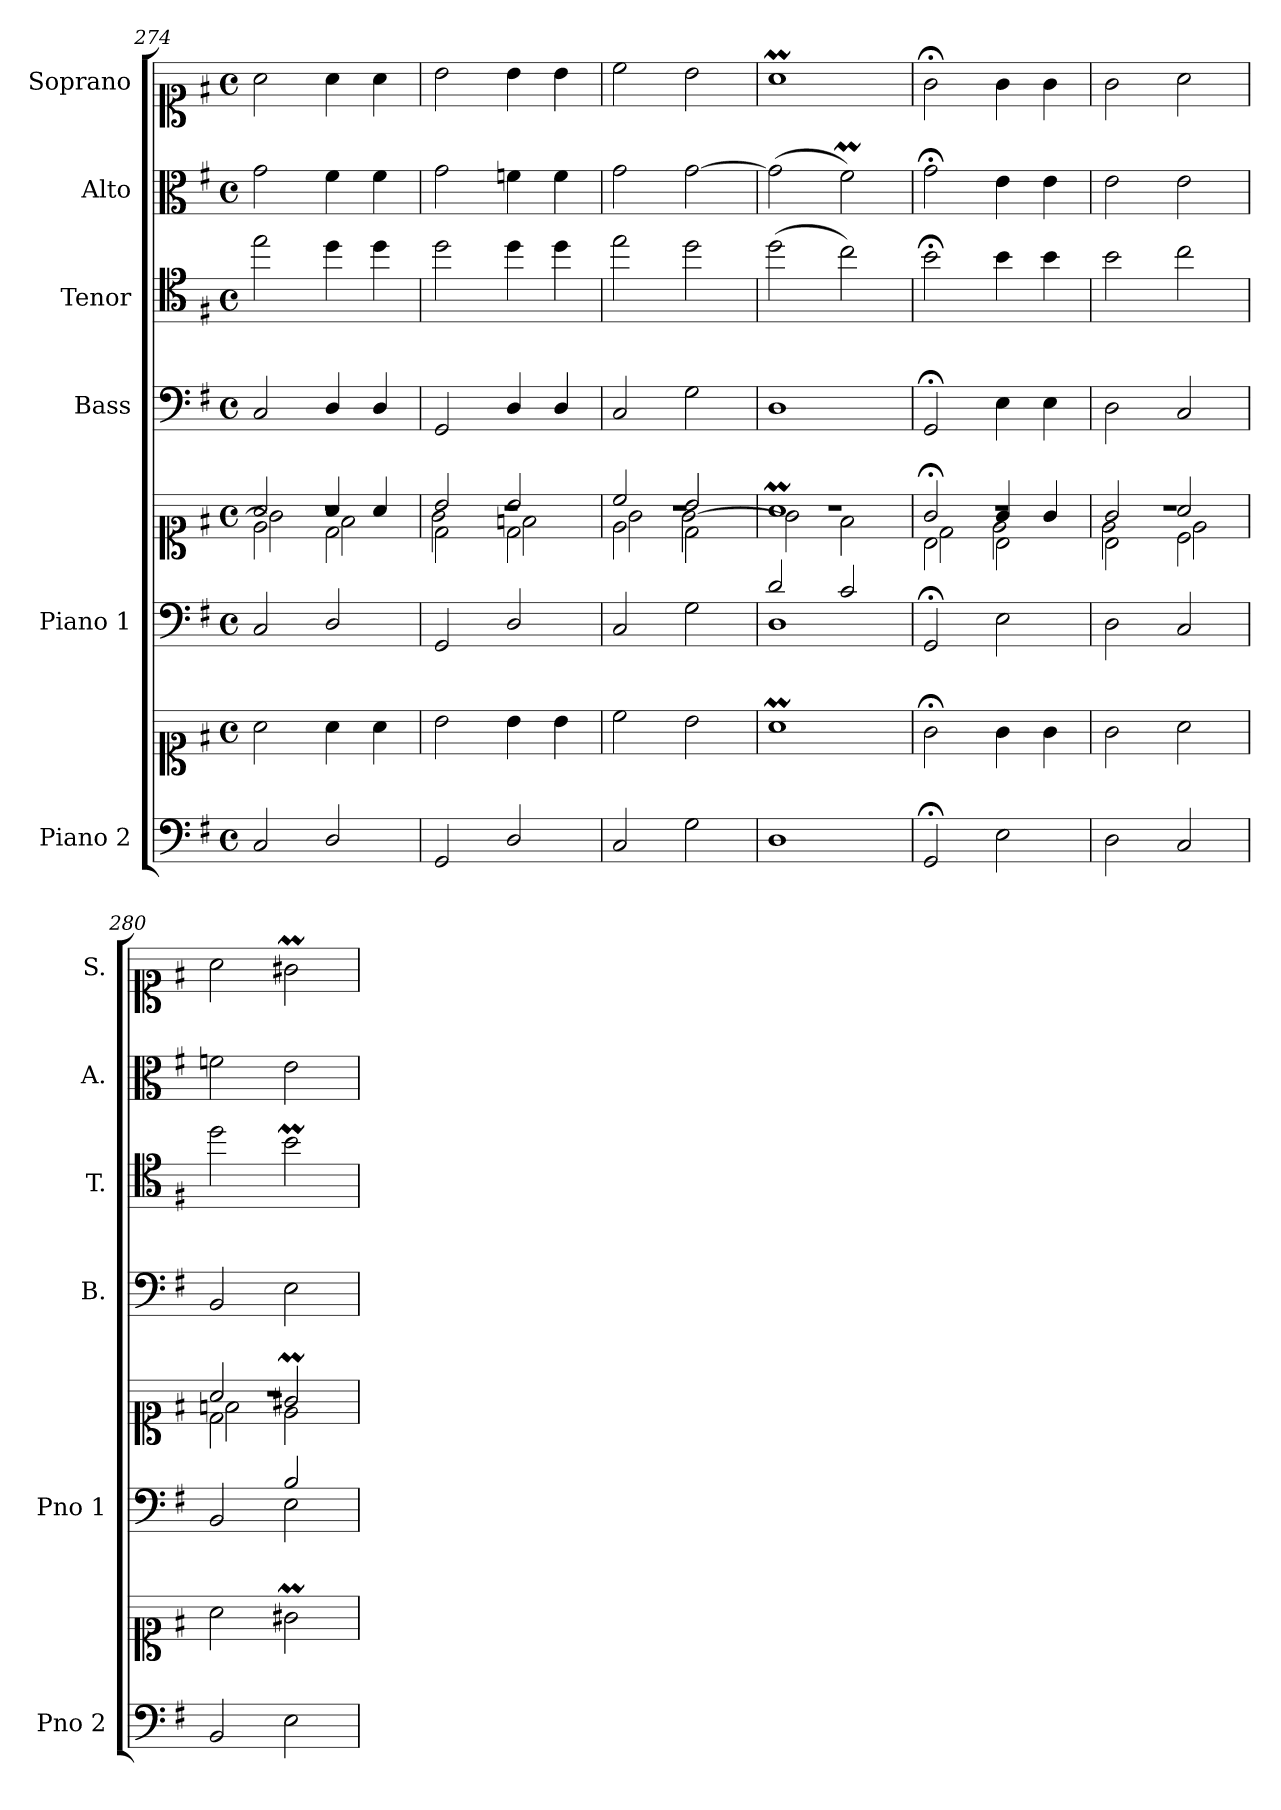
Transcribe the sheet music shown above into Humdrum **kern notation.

**kern	**kern	**kern	**kern	**kern	**kern	**kern	**kern
*part6	*part6	*part5	*part5	*part4	*part3	*part2	*part1
*staff8	*staff7	*staff6	*staff5	*staff4	*staff3	*staff2	*staff1
*I"Piano 2	*	*I"Piano 1	*	*I"Bass	*I"Tenor	*I"Alto	*I"Soprano
*I'Pno 2	*	*I'Pno 1	*	*I'B.	*I'T.	*I'A.	*I'S.
*clefF4	*clefC1	*clefF4	*clefC1	*clefF4	*clefC4	*clefC3	*clefC1
*	*	*	*	*	*ITrd7c12	*	*
*k[f#]	*k[f#]	*k[f#]	*k[f#]	*k[f#]	*k[f#]	*k[f#]	*k[f#]
*G:	*G:	*G:	*G:	*G:	*G:	*G:	*G:
*M4/4	*M4/4	*M4/4	*M4/4	*M4/4	*M4/4	*M4/4	*M4/4
*met(c)	*met(c)	*met(c)	*met(c)	*met(c)	*met(c)	*met(c)	*met(c)
=274	=274	=274	=274	=274	=274	=274	=274
*	*	*	*^	*	*	*	*
*	*	*	*	*^	*	*	*	*
*	*	*	*	*	*^	*	*	*	*
2C/	2a\	2C/	2a/	2e\	2g\]	1r	2C/	2e\	2g\	2a\
2D/	4a\	2D/	4a/	2d\	2f#\	.	4D/	4d\	4f#\	4a\
.	4a\	.	4a/	.	.	.	4D/	4d\	4f#\	4a\
=275	=275	=275	=275	=275	=275	=275	=275	=275	=275	=275
2GG/	2b\	2GG/	2b/	2d\	2g\	1r	2GG/	2d\	2g\	2b\
2D/	4b\	2D/	2b/	2d\	2fn\	.	4D/	4d\	4fn\	4b\
.	4b\	.	.	.	.	.	4D/	4d\	4f\	4b\
=276	=276	=276	=276	=276	=276	=276	=276	=276	=276	=276
2C/	2cc\	2C/	2cc/	2e\	2g\	1r	2C/	2e\	2g\	2cc\
2G\	2b\	2G\	2b/	2d\	[<2g\	.	2G\	2d\	[>2g\	2b\
*	*	*	*	*	*v	*v	*	*	*	*
=277	=277	=277	=277	=277	=277	=277	=277	=277	=277
*	*	*^	*	*	*	*	*	*	*
1D\	1aM\	2d/	1D\	1aM/	2g\]	1r	1D\	(2d\	(2g\]	1aM\
.	.	2c/	.	.	2f#\	.	.	2c\)	2f#m\)	.
*	*	*v	*v	*	*	*	*	*	*	*
=278	=278	=278	=278	=278	=278	=278	=278	=278	=278
*	*	*	*	*	*^	*	*	*	*
2GG;/	2g;<\	2GG;/	2g;</	2B\	2d\	1r	2GG;</	2B;<\	2g;<\	2g;<\
2E\	4g\	2E\	4g/	2B\	2e\	.	4E\	4B\	4e\	4g\
.	4g\	.	4g/	.	.	.	4E\	4B\	4e\	4g\
=279	=279	=279	=279	=279	=279	=279	=279	=279	=279	=279
2D\	2g\	2D\	2g/	2B\	2e\	1r	2D\	2B\	2e\	2g\
2C/	2a\	2C/	2a/	2c\	2e\	.	2C/	2c\	2e\	2a\
=280	=280	=280	=280	=280	=280	=280	=280	=280	=280	=280
*	*	*^	*	*	*	*	*	*	*	*
2BB/	2a\	2ryy	2BB/	2a/	2d\	2fn\	1r	2BB/	2d\	2fn\	2a\
2E\	2g#Xm\	2B/	2E\	2g#Xm/	2ryy	2e\	.	2E\	2Bm\	2e\	2g#Xm\
*	*	*v	*v	*	*	*	*	*	*	*	*
*	*	*	*v	*v	*v	*v	*	*	*	*
=	=	=	=	=	=	=	=
*-	*-	*-	*-	*-	*-	*-	*-
